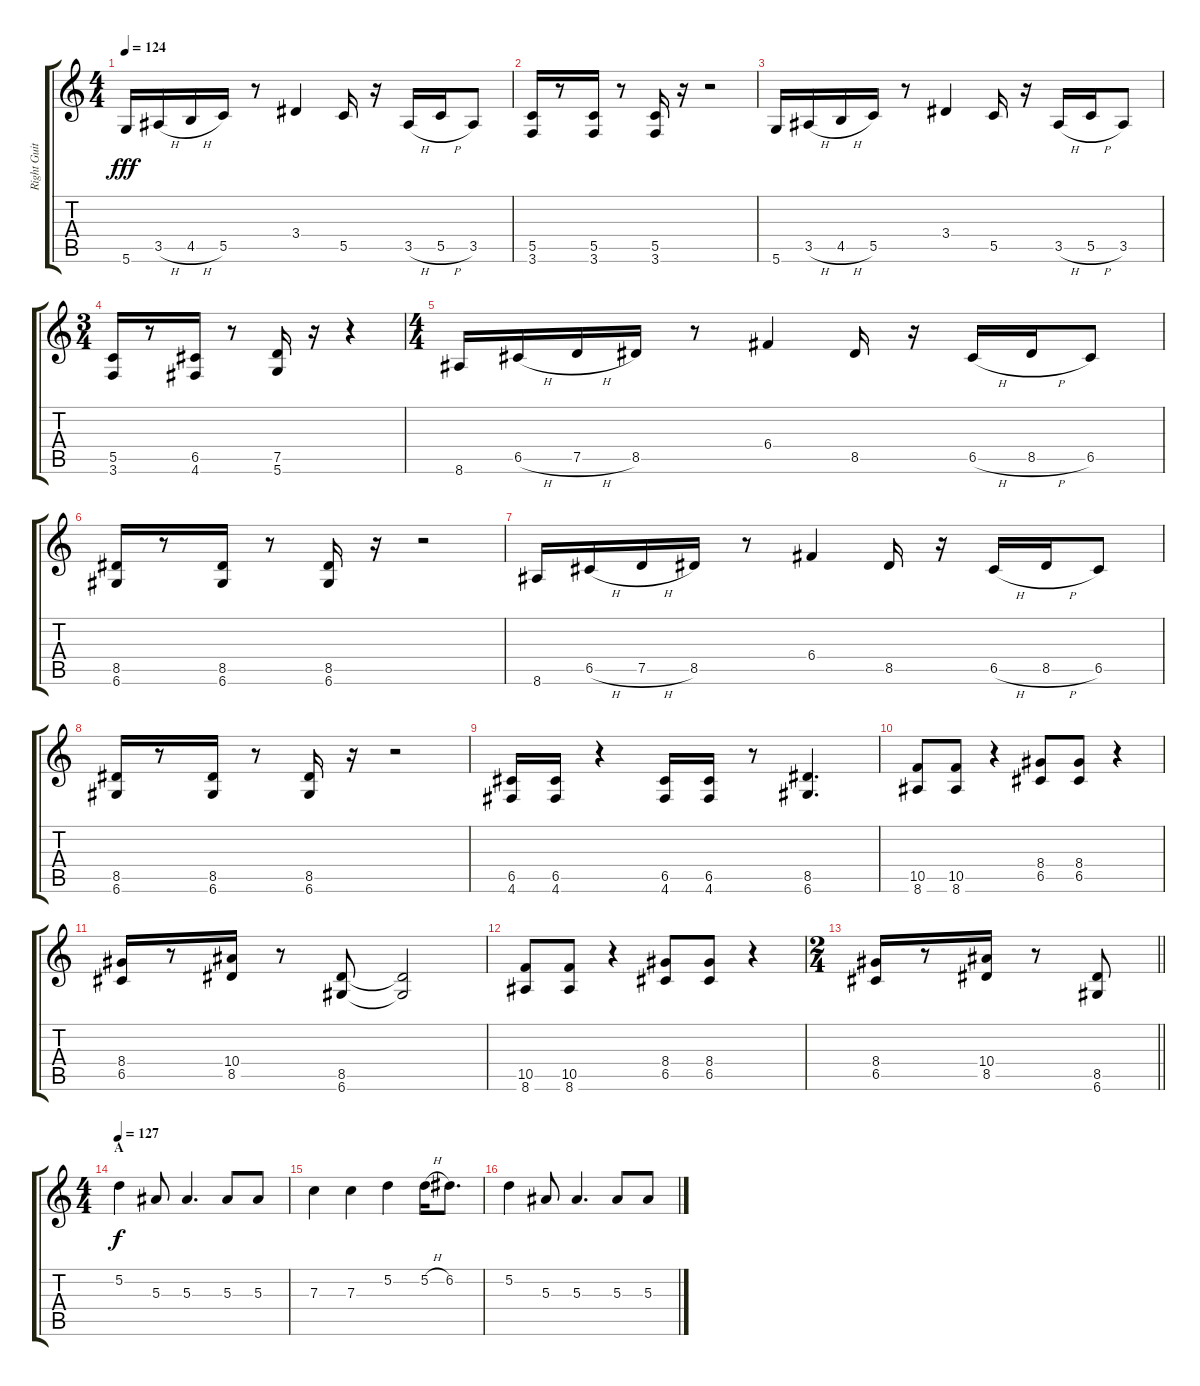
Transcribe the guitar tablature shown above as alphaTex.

\track ("Right Guitar" "Right Guit") {instrument distortionguitar}
\staff {score tabs}
\tuning (D4 A3 F3 C3 G2 D2) {hide}
\ts (4 4)
\tempo 124
\clef g2
\ks c
5.6.16{dy fff} 3.5{h}.16 4.5{h}.16 5.5.16 r.8 3.4.4 5.5.16 r.16 3.5{h}.16 5.5{h}.16 3.5.8 |
(5.5 3.6).16 r.8 (5.5 3.6).16 r.8 (5.5 3.6).16 r.16 r.2 |
5.6.16 3.5{h}.16 4.5{h}.16 5.5.16 r.8 3.4.4 5.5.16 r.16 3.5{h}.16 5.5{h}.16 3.5.8 |
\ts (3 4)
(5.5 3.6).16 r.8 (6.5 4.6).16 r.8 (7.5 5.6).16 r.16 r.4 |
\ts (4 4)
8.6.16 6.5{h}.16 7.5{h}.16 8.5.16 r.8 6.4.4 8.5.16 r.16 6.5{h}.16 8.5{h}.16 6.5.8 |
(8.5 6.6).16 r.8 (8.5 6.6).16 r.8 (8.5 6.6).16 r.16 r.2 |
8.6.16 6.5{h}.16 7.5{h}.16 8.5.16 r.8 6.4.4 8.5.16 r.16 6.5{h}.16 8.5{h}.16 6.5.8 |
(8.5 6.6).16 r.8 (8.5 6.6).16 r.8 (8.5 6.6).16 r.16 r.2 |
(6.5 4.6).16 (6.5 4.6).16 r.4 (6.5 4.6).16 (6.5 4.6).16 r.8 (8.5 6.6).4{d} |
(10.5 8.6).8 (10.5 8.6).8 r.4 (8.4 6.5).8 (8.4 6.5).8 r.4 |
(8.4 6.5).16 r.8 (10.4 8.5).16 r.8 (8.5 6.6).8 (8.5{t} 6.6{t}).2 |
(10.5 8.6).8 (10.5 8.6).8 r.4 (8.4 6.5).8 (8.4 6.5).8 r.4 |
\ts (2 4)
\barLineRight lightlight
(8.4 6.5).16 r.8 (10.4 8.5).16 r.8 (8.5 6.6).8 |
\ts (4 4)
\section ("" "A")
\tempo 127
5.2.4{dy f volume 14} 5.3.8 5.3.4{d} 5.3.8 5.3.8 |
7.3.4 7.3.4 5.2.4 5.2{h}.16 6.2.8{d} |
5.2.4 5.3.8 5.3.4{d} 5.3.8 5.3.8
